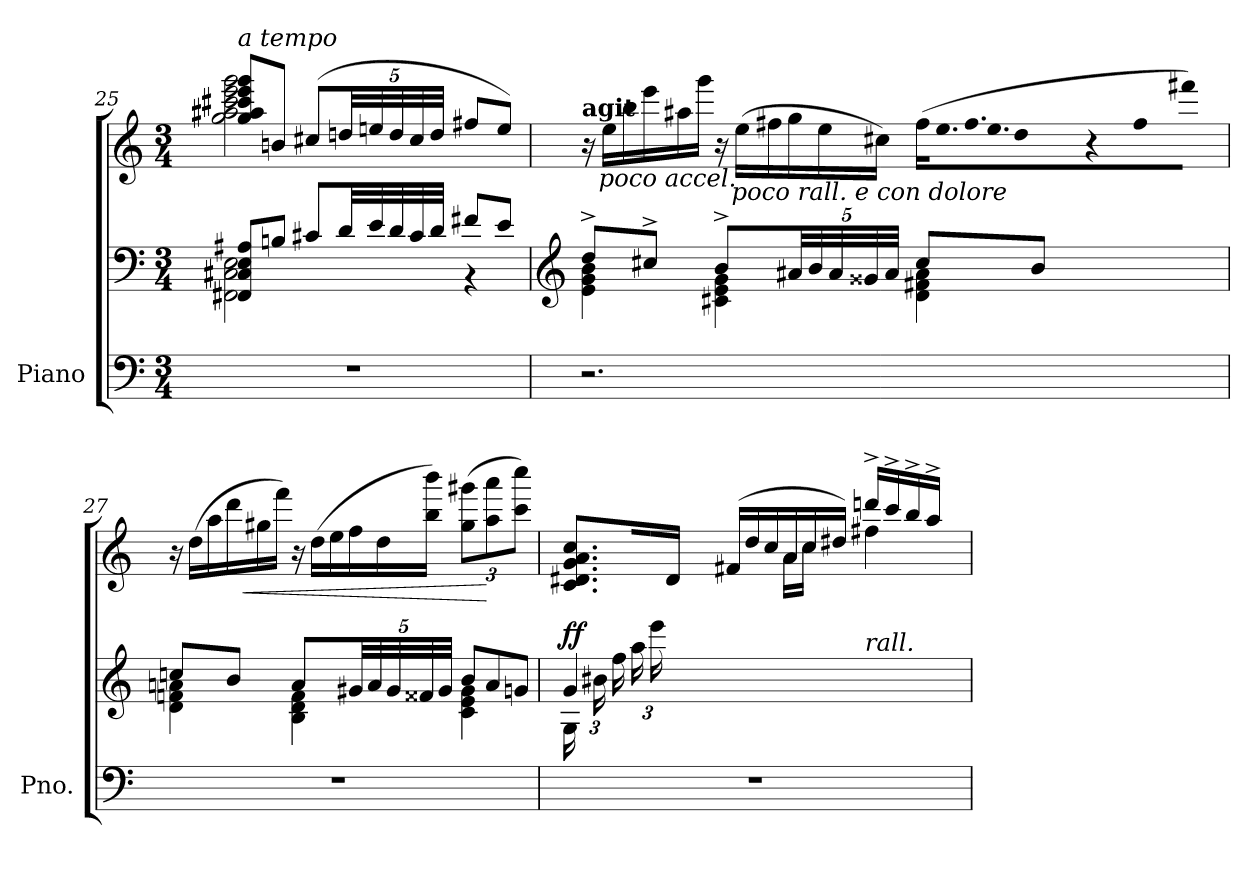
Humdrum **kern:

**kern	**kern	**kern	**dynam
*part1	*part1	*part1	*part1
*staff3	*staff2	*staff1	*staff1/2/3
*I"Piano	*	*	*
*I'Pno.	*	*	*
!!LO:LB:g=z
*clefF4	*clefF4	*clefG2	*
*k[]	*k[]	*k[]	*
*M3/4	*M3/4	*M3/4	*
=25	=25	=25	=25
*	*^	*^	*
!	!	!	!LO:TX:a:i:t=a tempo	!	!
2.r	8FF#X/ 8C#X/ 8E/ 8A#X/L	2FF#\ 2C#\ 2E\	8gg/ 8aa#X/ 8ccc#X/ 8eee/ 8ggg/L	2gg\ 2aa#\ 2ccc#\ 2eee\ 2ggg\	.
.	8Bn/J	.	8bn/J	.	.
.	8c#X/L	.	(8cc#X/L	.	.
*	*Xtuplet	*	*Xbrackettup	*	*
.	40d/LL	.	40ddn/LL	.	.
.	40e/	.	40een/	.	.
.	40d/	.	40dd/	.	.
.	40c#/	.	40cc#/	.	.
.	40d/JJJ	.	40dd/JJJ	.	.
.	8f#X/L	4r	8ff#X/L	4ryy	.
.	8e/J	.	8ee/J)	.	.
*	*	*	*v	*v	*
=26	=26	=26	=26	=26
*	*clefG2	*	*	*
*	*	*	*Xtuplet	*
!	!	!	!LO:TX:a:B:t=agit	!
2.r	8dd^/L	4e\ 4g\ 4b\	24r	.
!	!	!	!LO:TX:b:i:t=poco accel.	!
.	.	.	24ee\LL	.
.	.	.	24bb\	.
.	8cc#X^/J	.	24eee\	.
.	.	.	24aa#X\	.
.	.	.	24ggg\JJ	.
.	8b^/L	4c#X\ 4e\ 4g\	24r	.
!	!	!	!LO:TX:b:i:t=poco rall. e con dolore	!
.	.	.	(24ee\LL	.
.	.	.	24ff#X\	.
*	*tuplet	*	*	*
*	*Xbrackettup	*	*	*
.	40a#X/LL	.	24gg\	.
.	40b/	.	.	.
.	.	.	24ee\	.
.	40a#/	.	.	.
.	40g##X/	.	.	.
.	.	.	24cc#X\JJ)	.
.	40a#/JJJ	.	.	.
.	8cc#/L	4d\ 4f#X\ 4a#\	(24ff#\LL	.
!	!	!	!LO:N:vis=32.	!
.	.	.	640%9ee\L	.
!	!	!	!LO:N:vis=32.	!
.	.	.	640%9ff#\	.
!	!	!	!LO:N:vis=32.	!
.	.	.	640%9ee\J	.
.	.	.	24dd\	.
.	8b/J	.	.	.
.	.	.	24r	.
.	.	.	24ff#\	.
.	.	.	24fff#X\JJ)	.
1920ryy	1920ryy	1920ryy	.	.
!!LO:LB:g=z
=27	=27	=27	=27	=27
2.r	8ccn/L	4d\ 4fn\ 4an\	24r	.
.	.	.	(24dd\LL	.
.	.	.	24aa\	.
.	8b/J	.	24ddd\	.
!	!	!	!	!LO:HP:b
.	.	.	24gg#X\	<
.	.	.	24fff\JJ)	.
.	8a/L	4B\ 4d\ 4f\	24r	.
.	.	.	(24dd\LL	.
.	.	.	24ee\	.
.	40g#X/LL	.	24ff\	.
.	40a/	.	.	.
.	.	.	24dd\	.
.	40g#/	.	.	.
.	40f##X/	.	.	.
.	.	.	24bb\ 24bbb\JJ)	.
.	40g#/JJJ	.	.	.
*	*Xtuplet	*	*tuplet	*
.	12b/L	4c\ 4e\ 4g#\	(12gg#\ 12ggg#X\L	.
.	12a/	.	12aa\ 12aaa\	[
.	12gn/J	.	12ccc\ 12cccc\J)	.
=28	=28	=28	=28	=28
*	*	*tuplet	*Xtuplet	*
*	*	*	*^	*
*	*	*	*	*^	*
!	!	!	!	!	!	!LO:DY:a=2
2.r	4g/	(>24G\LL	12.c/ 12.d#X/ 12.g/ 12.a/ 12.cc/L	4.ryy	24%5ryy	ff
.	.	24b#X\	.	.	.	.
.	.	24ff\	.	.	.	.
.	.	24aa\	24ryy	.	.	.
.	.	24eee\	24ryy	.	.	.
.	.	24ryy	24d#/Jk	.	24d#X\JJ)	.
*	*Xtuplet	*	*	*	*	*
.	24ryy	2ryy	(>24f#X/LL	.	2ryy	.
.	24ryy	.	24dd/	.	.	.
.	24ryy	.	24cc/	.	.	.
.	12ryy	.	24a/	24a\LL	.	.
.	.	.	24cc/	24cc\JJ	.	.
.	24ryy	.	24dd#X/JJ)	24ryy	.	.
!	!LO:TX:a:i:t=rall.	!	!	!	!	!
.	4ryy	.	16dddn^/LL	4ff#X\	.	.
.	.	.	16ccc^/	.	.	.
.	.	.	16bb^/	.	.	.
.	.	.	16aa^/JJ	.	.	.
*	*v	*v	*	*	*	*
*	*	*v	*v	*v	*
=	=	=	=
*-	*-	*-	*-
